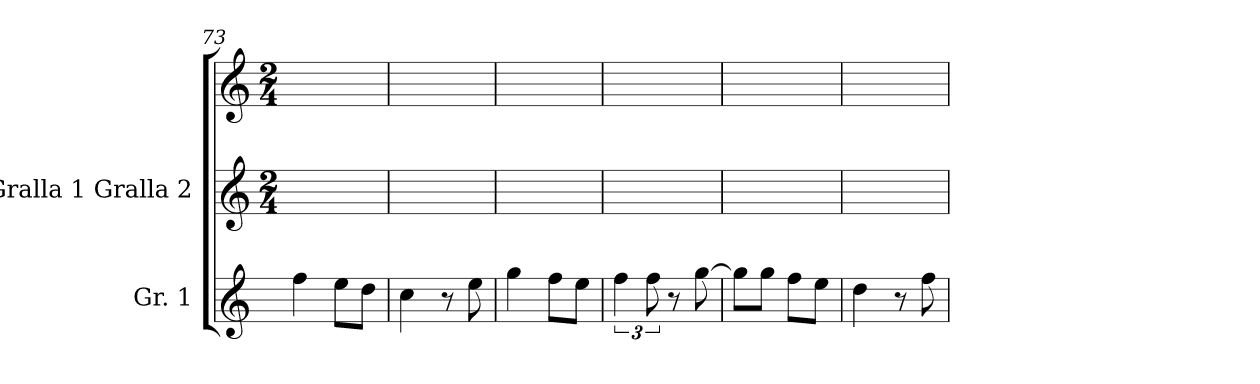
**kern	**kern	**kern
*part2	*part1	*part1
*staff3	*staff2	*staff1
*I"Gr. 1	*I"Gralla 1 Gralla 2	*
*I'Gr. 1	*I'Gr. 1	*
*clefG2	*clefG2	*clefG2
*k[]	*k[]	*k[]
*	*M2/4	*M2/4
=73	=73	=73
4ff\	2ryy	2ryy
8ee\L	.	.
8dd\J	.	.
=74	=74	=74
4cc\	2ryy	2ryy
8r	.	.
8ee\	.	.
=75	=75	=75
4gg\	2ryy	2ryy
8ff\L	.	.
8ee\J	.	.
=76	=76	=76
6ff\	2ryy	2ryy
12ff\	.	.
8r	.	.
[8gg\	.	.
=77	=77	=77
8gg\L]	2ryy	2ryy
8gg\J	.	.
8ff\L	.	.
8ee\J	.	.
=78	=78	=78
4dd\	2ryy	2ryy
8r	.	.
8ff\	.	.
=	=	=
*-	*-	*-
